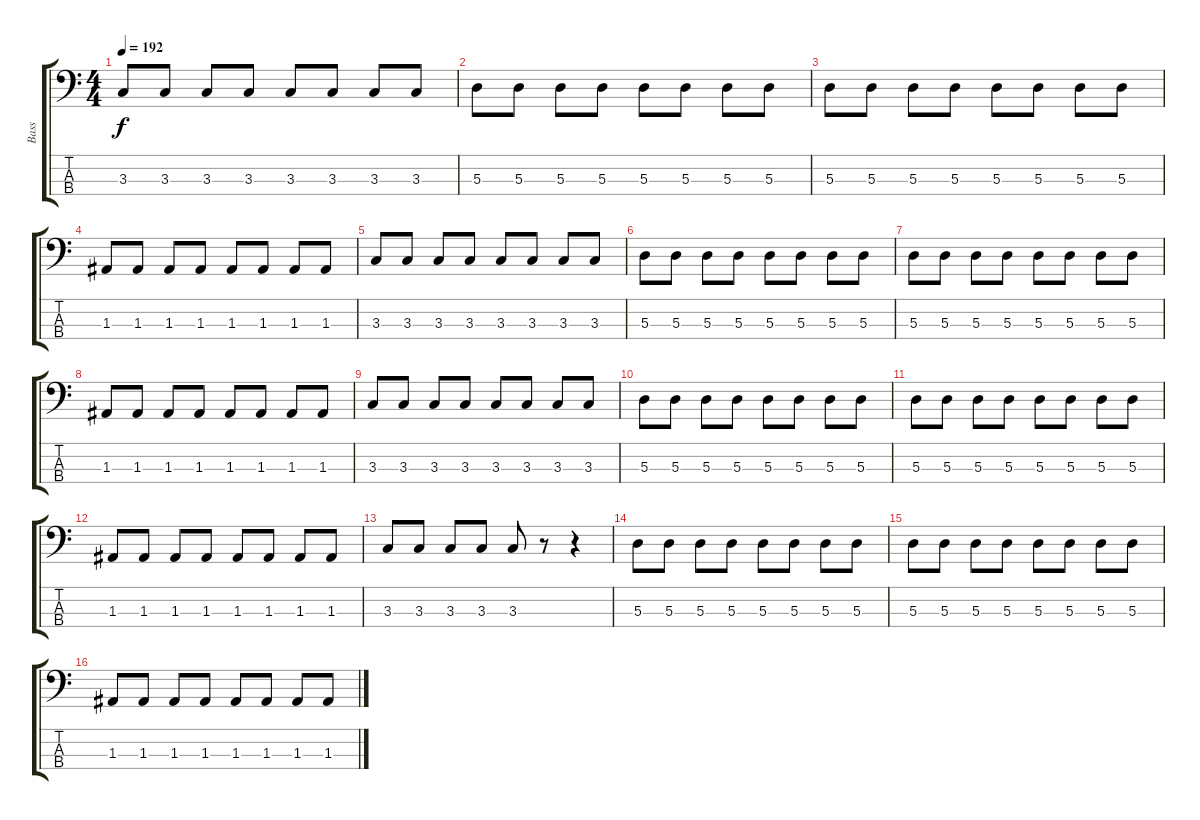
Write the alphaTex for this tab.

\track ("Bass" "Bass") {instrument electricbasspick}
\staff {score tabs}
\tuning (G2 D2 A1 E1) {hide}
\ts (4 4)
\tempo 192
\clef f4
\ks c
3.3.8{dy f} 3.3.8 3.3.8 3.3.8 3.3.8 3.3.8 3.3.8 3.3.8 |
5.3.8 5.3.8 5.3.8 5.3.8 5.3.8 5.3.8 5.3.8 5.3.8 |
5.3.8 5.3.8 5.3.8 5.3.8 5.3.8 5.3.8 5.3.8 5.3.8 |
1.3.8 1.3.8 1.3.8 1.3.8 1.3.8 1.3.8 1.3.8 1.3.8 |
3.3.8 3.3.8 3.3.8 3.3.8 3.3.8 3.3.8 3.3.8 3.3.8 |
5.3.8 5.3.8 5.3.8 5.3.8 5.3.8 5.3.8 5.3.8 5.3.8 |
5.3.8 5.3.8 5.3.8 5.3.8 5.3.8 5.3.8 5.3.8 5.3.8 |
1.3.8 1.3.8 1.3.8 1.3.8 1.3.8 1.3.8 1.3.8 1.3.8 |
3.3.8 3.3.8 3.3.8 3.3.8 3.3.8 3.3.8 3.3.8 3.3.8 |
5.3.8 5.3.8 5.3.8 5.3.8 5.3.8 5.3.8 5.3.8 5.3.8 |
5.3.8 5.3.8 5.3.8 5.3.8 5.3.8 5.3.8 5.3.8 5.3.8 |
1.3.8 1.3.8 1.3.8 1.3.8 1.3.8 1.3.8 1.3.8 1.3.8 |
3.3.8 3.3.8 3.3.8 3.3.8 3.3.8 r.8 r.4 |
5.3.8 5.3.8 5.3.8 5.3.8 5.3.8 5.3.8 5.3.8 5.3.8 |
5.3.8 5.3.8 5.3.8 5.3.8 5.3.8 5.3.8 5.3.8 5.3.8 |
1.3.8 1.3.8 1.3.8 1.3.8 1.3.8 1.3.8 1.3.8 1.3.8
